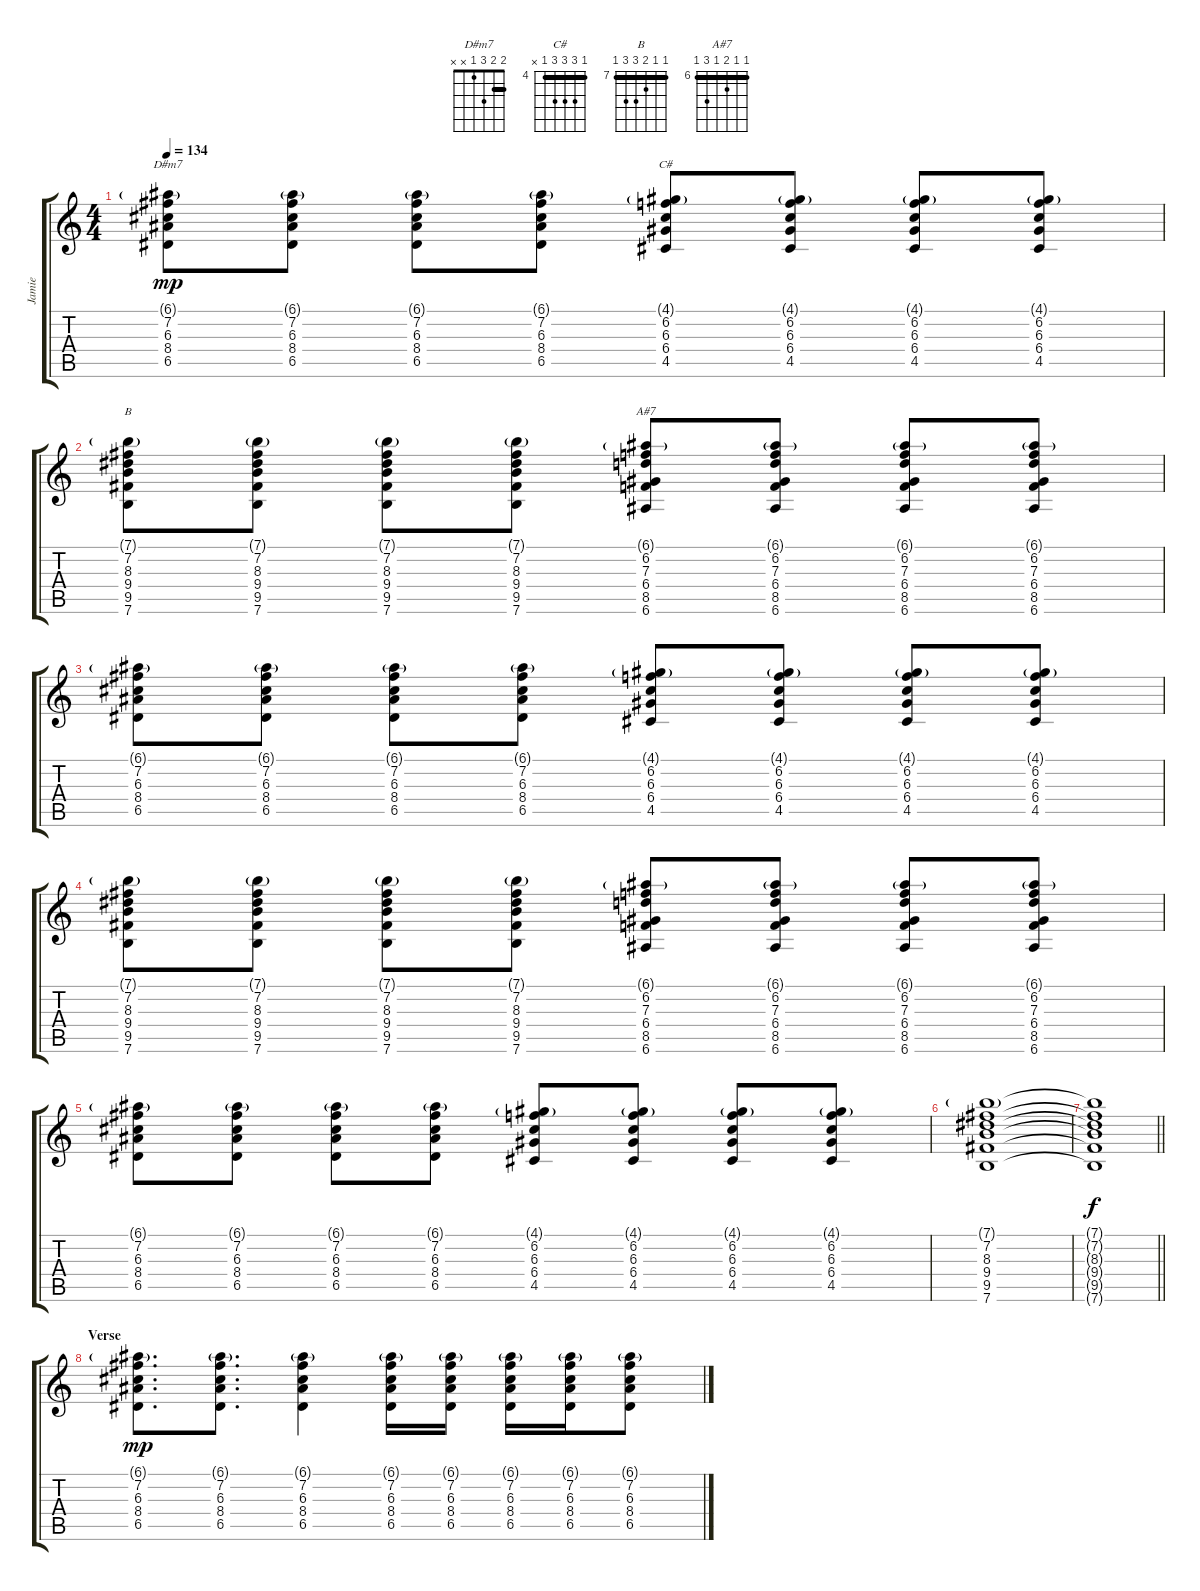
\track ("Jamie" "Jamie") {instrument electricguitarclean}
\staff {score tabs}
\tuning (E4 B3 G3 D3 A2 E2) {hide}
\chord ("D#m7" 2 2 3 1 x x) {barre 2}
\chord ("C#" 4 6 6 6 4 x) {firstfret 4 barre 4}
\chord ("B" 7 7 8 9 9 7) {firstfret 7 barre 7}
\chord ("A#7" 6 6 7 6 8 6) {firstfret 6 barre 6}
\ts (4 4)
\tempo 134
\clef g2
\ks c
(6.1{g} 7.2 6.3 8.4 6.5).8{ch "D#m7" dy mp} (6.1{g} 7.2 6.3 8.4 6.5).8 (6.1{g} 7.2 6.3 8.4 6.5).8 (6.1{g} 7.2 6.3 8.4 6.5).8 (4.1{g} 6.2 6.3 6.4 4.5).8{ch "C#"} (4.1{g} 6.2 6.3 6.4 4.5).8 (4.1{g} 6.2 6.3 6.4 4.5).8 (4.1{g} 6.2 6.3 6.4 4.5).8 |
(7.1{g} 7.2 8.3 9.4 9.5 7.6).8{ch "B"} (7.1{g} 7.2 8.3 9.4 9.5 7.6).8 (7.1{g} 7.2 8.3 9.4 9.5 7.6).8 (7.1{g} 7.2 8.3 9.4 9.5 7.6).8 (6.1{g} 6.2 7.3 6.4 8.5 6.6).8{ch "A#7"} (6.1{g} 6.2 7.3 6.4 8.5 6.6).8 (6.1{g} 6.2 7.3 6.4 8.5 6.6).8 (6.1{g} 6.2 7.3 6.4 8.5 6.6).8 |
(6.1{g} 7.2 6.3 8.4 6.5).8 (6.1{g} 7.2 6.3 8.4 6.5).8 (6.1{g} 7.2 6.3 8.4 6.5).8 (6.1{g} 7.2 6.3 8.4 6.5).8 (4.1{g} 6.2 6.3 6.4 4.5).8 (4.1{g} 6.2 6.3 6.4 4.5).8 (4.1{g} 6.2 6.3 6.4 4.5).8 (4.1{g} 6.2 6.3 6.4 4.5).8 |
(7.1{g} 7.2 8.3 9.4 9.5 7.6).8 (7.1{g} 7.2 8.3 9.4 9.5 7.6).8 (7.1{g} 7.2 8.3 9.4 9.5 7.6).8 (7.1{g} 7.2 8.3 9.4 9.5 7.6).8 (6.1{g} 6.2 7.3 6.4 8.5 6.6).8 (6.1{g} 6.2 7.3 6.4 8.5 6.6).8 (6.1{g} 6.2 7.3 6.4 8.5 6.6).8 (6.1{g} 6.2 7.3 6.4 8.5 6.6).8 |
(6.1{g} 7.2 6.3 8.4 6.5).8 (6.1{g} 7.2 6.3 8.4 6.5).8 (6.1{g} 7.2 6.3 8.4 6.5).8 (6.1{g} 7.2 6.3 8.4 6.5).8 (4.1{g} 6.2 6.3 6.4 4.5).8 (4.1{g} 6.2 6.3 6.4 4.5).8 (4.1{g} 6.2 6.3 6.4 4.5).8 (4.1{g} 6.2 6.3 6.4 4.5).8 |
(7.1{g} 7.2 8.3 9.4 9.5 7.6).1 |
\barLineRight lightlight
(7.1{t} 7.2{t} 8.3{t} 9.4{t} 9.5{t} 7.6{t}).1{dy f} |
\section ("" "Verse")
(6.1{g} 7.2 6.3 8.4 6.5).8{d dy mp} (6.1{g} 7.2 6.3 8.4 6.5).8{d} (6.1{g} 7.2 6.3 8.4 6.5).4 (6.1{g} 7.2 6.3 8.4 6.5).16 (6.1{g} 7.2 6.3 8.4 6.5).16 (6.1{g} 7.2 6.3 8.4 6.5).16 (6.1{g} 7.2 6.3 8.4 6.5).16 (6.1{g} 7.2 6.3 8.4 6.5).8
